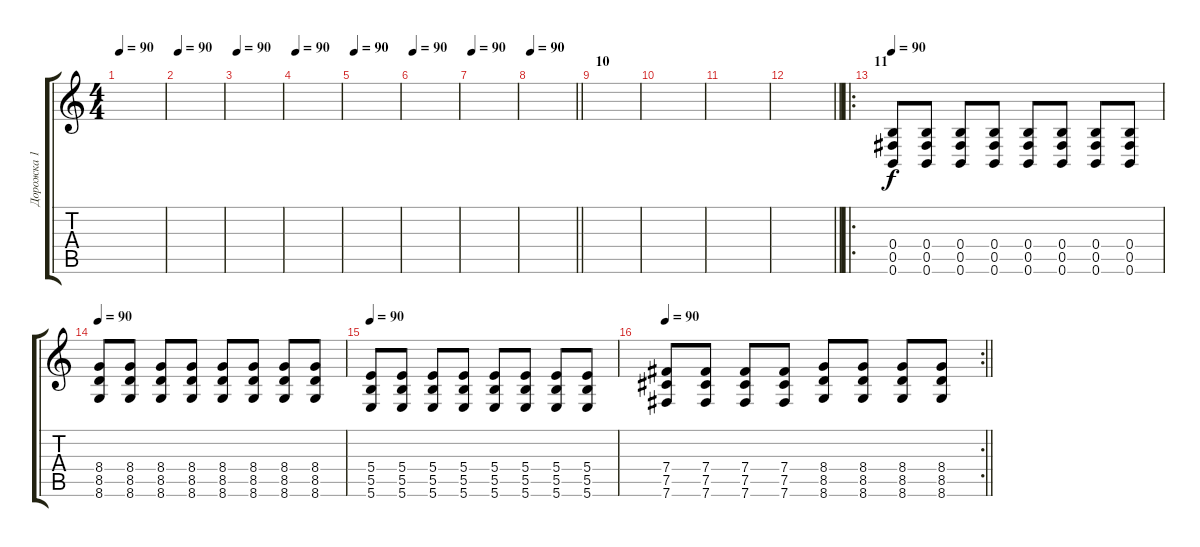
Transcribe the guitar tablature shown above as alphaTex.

\track ("Дорожка 1" "Дорожка 1") {solo instrument distortionguitar}
\staff {score tabs}
\tuning (Db4 Ab3 E3 B2 Gb2 B1) {hide}
\ts (4 4)
\tempo 90
\clef g2
\ks c
|
\tempo 90
|
\tempo 90
|
\tempo 90
|
\tempo 90
|
\tempo 90
|
\tempo 90
|
\tempo 90
\barLineRight lightlight
|
\section ("" "10")
|
|
|
\barLineRight lightlight
|
\ro
\section ("" "11")
\tempo 90
(0.4 0.5 0.6).8 (0.4 0.5 0.6).8 (0.4 0.5 0.6).8 (0.4 0.5 0.6).8 (0.4 0.5 0.6).8 (0.4 0.5 0.6).8 (0.4 0.5 0.6).8 (0.4 0.5 0.6).8 |
\tempo 90
(8.4 8.5 8.6).8 (8.4 8.5 8.6).8 (8.4 8.5 8.6).8 (8.4 8.5 8.6).8 (8.4 8.5 8.6).8 (8.4 8.5 8.6).8 (8.4 8.5 8.6).8 (8.4 8.5 8.6).8 |
\tempo 90
(5.4 5.5 5.6).8 (5.4 5.5 5.6).8 (5.4 5.5 5.6).8 (5.4 5.5 5.6).8 (5.4 5.5 5.6).8 (5.4 5.5 5.6).8 (5.4 5.5 5.6).8 (5.4 5.5 5.6).8 |
\rc 2
\tempo 90
\barLineRight lightlight
(7.4 7.5 7.6).8 (7.4 7.5 7.6).8 (7.4 7.5 7.6).8 (7.4 7.5 7.6).8 (8.4 8.5 8.6).8 (8.4 8.5 8.6).8 (8.4 8.5 8.6).8 (8.4 8.5 8.6).8
